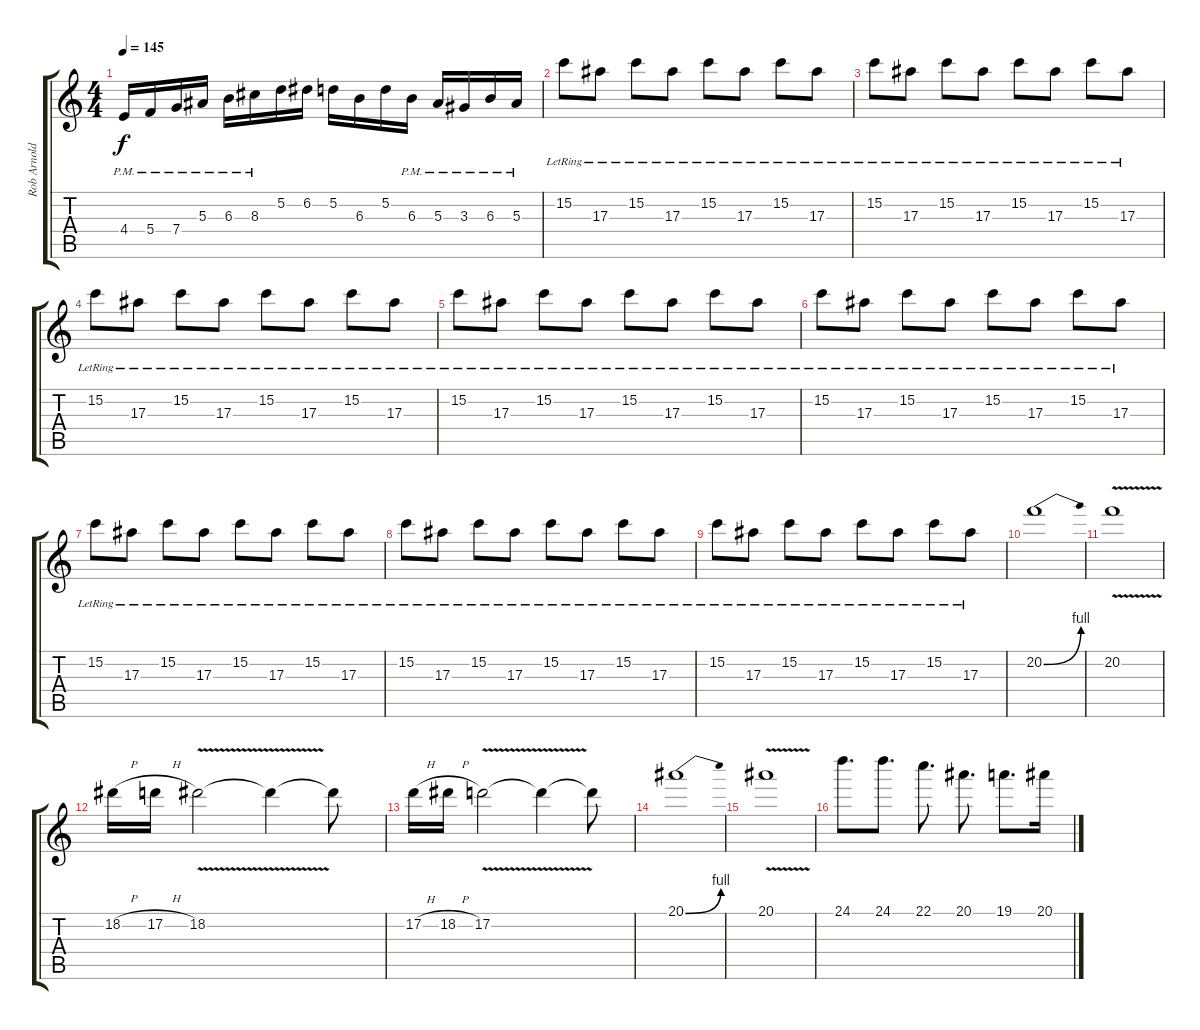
\track ("Rob Arnold" "Rob Arnold") {instrument distortionguitar}
\staff {score tabs}
\tuning (D4 A3 F3 C3 G2 C2) {hide}
\ts (4 4)
\tempo 145
\clef g2
\ks c
4.4{pm}.16{dy f} 5.4{pm}.16 7.4{pm}.16 5.3{pm}.16 6.3{pm}.16 8.3{pm}.16 5.2.16 6.2.16 5.2.16 6.3.16 5.2.16 6.3{pm}.16 5.3{pm}.16 3.3{pm}.16 6.3{pm}.16 5.3{pm}.16 |
15.2{lr}.8 17.3{lr}.8 15.2{lr}.8 17.3{lr}.8 15.2{lr}.8 17.3{lr}.8 15.2{lr}.8 17.3{lr}.8 |
15.2{lr}.8 17.3{lr}.8 15.2{lr}.8 17.3{lr}.8 15.2{lr}.8 17.3{lr}.8 15.2{lr}.8 17.3{lr}.8 |
15.2{lr}.8 17.3{lr}.8 15.2{lr}.8 17.3{lr}.8 15.2{lr}.8 17.3{lr}.8 15.2{lr}.8 17.3{lr}.8 |
15.2{lr}.8 17.3{lr}.8 15.2{lr}.8 17.3{lr}.8 15.2{lr}.8 17.3{lr}.8 15.2{lr}.8 17.3{lr}.8 |
15.2{lr}.8 17.3{lr}.8 15.2{lr}.8 17.3{lr}.8 15.2{lr}.8 17.3{lr}.8 15.2{lr}.8 17.3{lr}.8 |
15.2{lr}.8 17.3{lr}.8 15.2{lr}.8 17.3{lr}.8 15.2{lr}.8 17.3{lr}.8 15.2{lr}.8 17.3{lr}.8 |
15.2{lr}.8 17.3{lr}.8 15.2{lr}.8 17.3{lr}.8 15.2{lr}.8 17.3{lr}.8 15.2{lr}.8 17.3{lr}.8 |
15.2{lr}.8 17.3{lr}.8 15.2{lr}.8 17.3{lr}.8 15.2{lr}.8 17.3{lr}.8 15.2{lr}.8 17.3{lr}.8 |
20.2{be (bend 0 0 60 4)}.1 |
20.2{v}.1 |
18.2{h}.16 17.2{h}.16 18.2{v}.2 18.2{t}.4 18.2{t}.8 |
17.2{h}.16 18.2{h}.16 17.2{v}.2 17.2{t}.4 17.2{t}.8 |
20.1{be (bend 0 0 60 4)}.1 |
20.1{v}.1 |
24.1.8{d} 24.1.8{d} 22.1.8{d} 20.1.8{d} 19.1.8{d} 20.1.16
